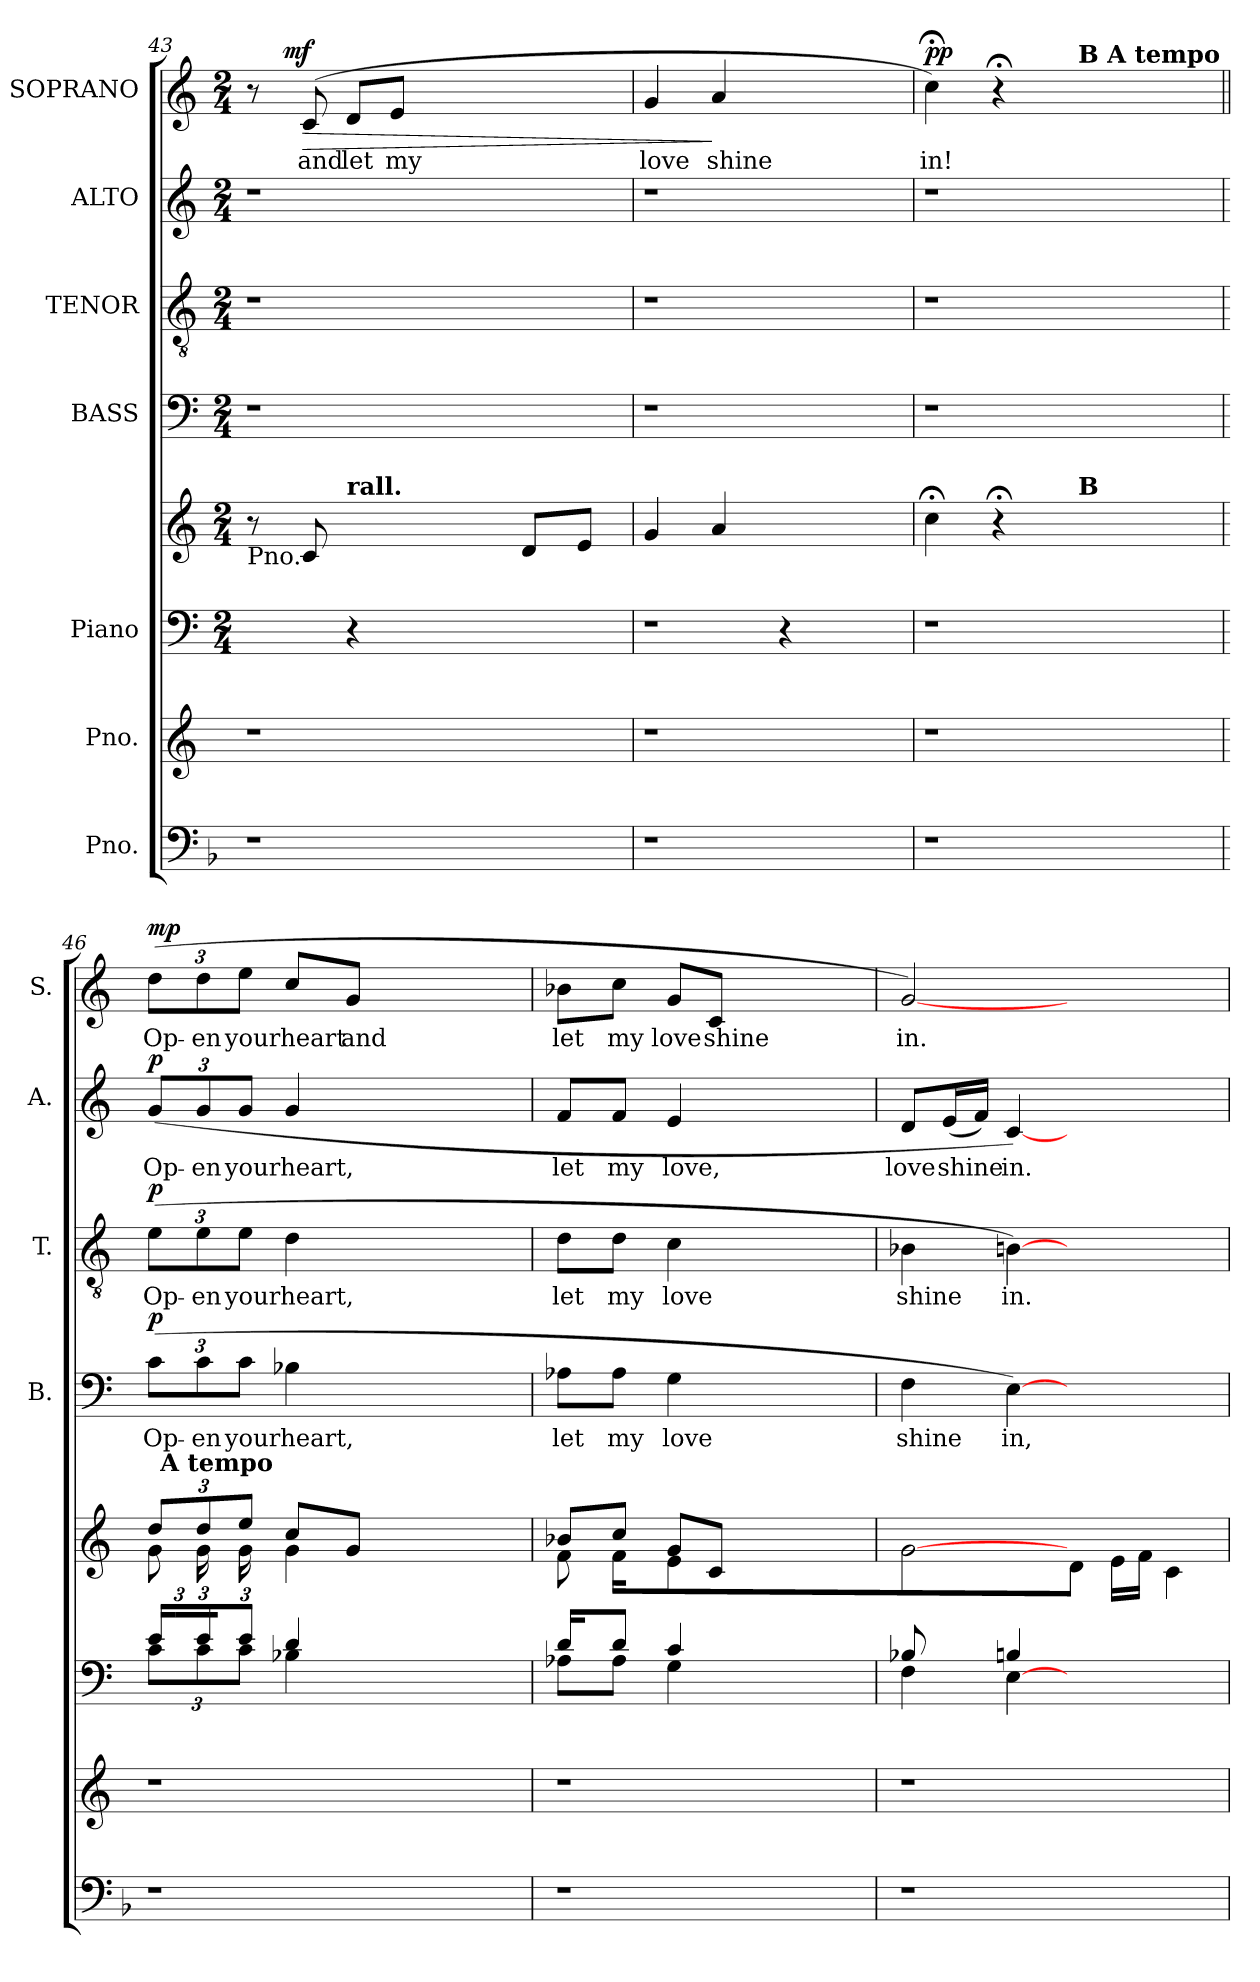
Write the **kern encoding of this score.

**kern	**kern	**kern	**kern	**kern	**text	**dynam	**kern	**text	**dynam	**kern	**text	**dynam	**kern	**text	**dynam
*part7	*part6	*part5	*part5	*part4	*part4	*part4	*part3	*part3	*part3	*part2	*part2	*part2	*part1	*part1	*part1
*staff8	*staff7	*staff6	*staff5	*staff4	*staff4	*staff4	*staff3	*staff3	*staff3	*staff2	*staff2	*staff2	*staff1	*staff1	*staff1
*I"Pno.	*I"Pno.	*I"Piano	*	*I"BASS	*	*	*I"TENOR	*	*	*I"ALTO	*	*	*I"SOPRANO	*	*
*	*	*	*	*I'B.	*	*	*I'T.	*	*	*I'A.	*	*	*I'S.	*	*
!!LO:PB:g=z
*clefF4	*clefG2	*clefF4	*clefG2	*clefF4	*	*	*clefGv2	*	*	*clefG2	*	*	*clefG2	*	*
*k[b-]	*	*	*	*	*	*	*	*	*	*	*	*	*	*	*
*F:	*	*	*	*	*	*	*	*	*	*	*	*	*	*	*
*	*	*M2/4	*M2/4	*M2/4	*	*	*M2/4	*	*	*M2/4	*	*	*M2/4	*	*
=43	=43	=43	=43	=43	=43	=43	=43	=43	=43	=43	=43	=43	=43	=43	=43
!	!	!	!	!LO:N:vis=1	!	!	!LO:N:vis=1	!	!	!LO:N:vis=1	!	!	!	!	!
*	*	*	*	*	*	*	*	*	*	*	*	*	*^	*	*
1r	1r	4ryy	8r	2r	.	.	2r	.	.	2r	.	.	8r	16.ryy	.	.
!	!	!	!	!	!	!	!	!	!	!	!	!	!	!	!	!LO:DY:a
.	.	.	.	.	.	.	.	.	.	.	.	.	.	2ryy	.	mf
!	!	!	!	!	!	!	!	!	!	!	!	!	!	!	!LO:LY:b:cj	!LO:HP:b
.	.	.	8c/	.	.	.	.	.	.	.	.	.	(>8c/	.	and	>
!	!	!	!LO:TX:a:B:t=rall.	!	!	!	!	!	!	!	!	!	!	!	!	!
!	!	!	!	!	!	!	!	!	!	!	!	!	!	!	!LO:LY:b:cj	!
.	.	4r	2ryy	.	.	.	.	.	.	.	.	.	8d/L	.	let	.
!	!	!	!	!	!	!	!	!	!	!	!	!	!	!	!LO:LY:b:cj	!
.	.	.	.	.	.	.	.	.	.	.	.	.	8e/J	.	my	.
.	.	2ryy	.	2ryy	.	.	2ryy	.	.	2ryy	.	.	2ryy	.	.	.
.	.	.	.	.	.	.	.	.	.	.	.	.	.	4ryy	.	.
.	.	.	8d/L	.	.	.	.	.	.	.	.	.	.	.	.	.
.	.	.	.	.	.	.	.	.	.	.	.	.	.	8ryy	.	.
.	.	.	8e/J	.	.	.	.	.	.	.	.	.	.	.	.	.
.	.	.	.	.	.	.	.	.	.	.	.	.	.	32ryy	.	.
!	!	!	!LO:TX:b:t=Pno.	!	!	!	!	!	!	!	!	!	!	!	!	!
=44	=44	=44	=44	=44	=44	=44	=44	=44	=44	=44	=44	=44	=44	=44	=44	=44
!	!	!LO:N:vis=1	!	!LO:N:vis=1	!	!	!LO:N:vis=1	!	!	!LO:N:vis=1	!	!	!	!	!LO:LY:b:cj	!
*	*	*	*	*	*	*	*	*	*	*	*	*	*v	*v	*	*
1r	1r	2r	4g/	2r	.	.	2r	.	.	2r	.	.	4g/	love	.
!	!	!	!	!	!	!	!	!	!	!	!	!	!	!LO:LY:b:cj	!
.	.	.	4a/	.	.	.	.	.	.	.	.	.	4a/	shine	]
.	.	4r	2ryy	2ryy	.	.	2ryy	.	.	2ryy	.	.	2ryy	.	.
.	.	4ryy	.	.	.	.	.	.	.	.	.	.	.	.	.
=45	=45	=45	=45	=45	=45	=45	=45	=45	=45	=45	=45	=45	=45	=45	=45
!	!	!LO:N:vis=1	!	!LO:N:vis=1	!	!	!LO:N:vis=1	!	!	!LO:N:vis=1	!	!	!	!LO:LY:b:cj	!LO:DY:a
*	*	*	*^	*	*	*	*	*	*	*	*	*	*^	*	*
1r	1r	2r	4cc;<\	4ryy	2r	.	.	2r	.	.	2r	.	.	4cc;<\)	4ryy	in!	pp
.	.	.	4r;<	8ryy	.	.	.	.	.	.	.	.	.	4r;<	8ryy	.	.
.	.	.	.	16ryy	.	.	.	.	.	.	.	.	.	.	16ryy	.	.
.	.	.	.	64ryy	.	.	.	.	.	.	.	.	.	.	64ryy	.	.
*	*	*	*	*	*	*	*	*	*	*	*	*	*	*MM56	*	*	*
!	!	!	!	!	!	!	!	!	!	!	!	!	!	!	!LO:TX:a:B:t=B A tempo	!	!
!	!	!	!	!LO:TX:a:B:t=B	!	!	!	!	!	!	!	!	!	!	!	!	!
.	.	.	.	2ryy	.	.	.	.	.	.	.	.	.	.	2ryy	.	.
.	.	2ryy	2ryy	.	2ryy	.	.	2ryy	.	.	2ryy	.	.	2ryy	.	.	.
.	.	.	.	32.ryy	.	.	.	.	.	.	.	.	.	.	32.ryy	.	.
*	*	*	*v	*v	*	*	*	*	*	*	*	*	*	*v	*v	*	*
=46	=46	=46	=46	=46	=46||	=46||	=46	=46||	=46||	=46	=46||	=46||	=46||	=46||	=46||
*	*	*^	*	*	*	*	*	*	*	*	*	*	*	*	*
*	*	*	*^	*	*	*	*	*	*	*	*	*	*	*	*	*
*	*	*	*	*Xbrackettup	*Xbrackettup	*	*	*	*	*	*	*	*	*	*	*	*
*	*	*	*	*	*^	*	*	*	*	*	*	*	*	*	*^	*	*
!	!	!	!	!	!	!	!	!LO:LY:b	!	!	!LO:LY:b	!	!	!	!	!	!	!	!
*	*	*	*	*	*	*	*	*	*	*	*	*	*	*	*	*v	*v	*	*
*	*	*	*	*	*	*	*	*	*	*	*	*	*Xbrackettup	*	*	*	*	*
*	*	*	*	*	*	*	*	*	*	*	*	*	*	*	*	*^	*	*
!	!	!	!	!	!	!	!	!	!LO:DY:a	!	!	!LO:DY:a	!	!LO:LY:b	!LO:DY:a	!	!	!LO:LY:b	!LO:DY:a
*	*	*	*	*	*	*^	*	*	*	*	*	*	*	*	*	*v	*v	*	*
1r	1r	24e/	4ryy	12c\L	12dd/L	12g\L	64ryy	(>12c\L	Op-	p	(>12e\L	Op-	p	(>12g/L	Op-	p	(>12dd\L	Op-	mp
*	*	*	*	*	*MM56	*	*	*	*	*	*	*	*	*	*	*	*	*	*
!	!	!	!	!	!	!	!LO:TX:a:B:t=A tempo	!	!	!	!	!	!	!	!	!	!	!	!
.	.	.	.	.	.	.	2ryy	.	.	.	.	.	.	.	.	.	.	.	.
.	.	24ryy	.	.	.	.	.	.	.	.	.	.	.	.	.	.	.	.	.
!	!	!	!	!	!	!	!	!	!LO:LY:b:rj	!	!	!LO:LY:b:rj	!	!	!LO:LY:b:rj	!	!	!LO:LY:b:rj	!
.	.	24e/	.	12c<\	12dd/	24g\	.	12c\	-en	.	12e\	-en	.	12g/	-en	.	12dd\	-en	.
.	.	24ryy	.	.	.	24ryy	.	.	.	.	.	.	.	.	.	.	.	.	.
!	!	!	!	!	!	!	!	!	!LO:LY:b:cj	!	!	!LO:LY:b:cj	!	!	!LO:LY:b:cj	!	!	!LO:LY:b:cj	!
.	.	12e/J	.	12c\J	12ee/J	24g\L	.	12c\J	your	.	12e\J	your	.	12g/J	your	.	12ee\J	your	.
.	.	.	.	.	.	24ryy	.	.	.	.	.	.	.	.	.	.	.	.	.
!	!	!	!	!	!	!	!	!	!LO:LY:b:cj	!	!	!LO:LY:b:cj	!	!	!LO:LY:b:cj	!	!	!LO:LY:b:cj	!
.	.	2ryy	4d/	4B-X\	8cc/L	4g\	.	4B-X\	heart,	.	4d\	heart,	.	4g/	heart,	.	8cc/L	heart	.
!	!	!	!	!	!	!	!	!	!	!	!	!	!	!	!	!	!	!LO:LY:b:cj	!
.	.	.	.	.	8g/J	.	.	.	.	.	.	.	.	.	.	.	8g/J	and	.
.	.	.	2ryy	2ryy	2ryy	2ryy	.	2ryy	.	.	2ryy	.	.	2ryy	.	.	2ryy	.	.
.	.	.	.	.	.	.	4ryy	.	.	.	.	.	.	.	.	.	.	.	.
.	.	4ryy	.	.	.	.	.	.	.	.	.	.	.	.	.	.	.	.	.
.	.	.	.	.	.	.	8...ryy	.	.	.	.	.	.	.	.	.	.	.	.
=47	=47	=47	=47	=47	=47	=47	=47	=47	=47	=47	=47	=47	=47	=47	=47	=47	=47	=47	=47
!	!	!	!	!	!	!	!	!	!LO:LY:b:cj	!	!	!LO:LY:b:cj	!	!	!LO:LY:b:cj	!	!	!LO:LY:b:cj	!
*	*	*	*	*	*	*v	*v	*	*	*	*	*	*	*	*	*	*	*	*
1r	1r	16d/	4ryy	8A-X\L	8b-X/L	8f\L	8A-X\L	let	.	8d\L	let	.	8f/L	let	.	8b-X\L	let	.
.	.	16ryy	.	.	.	.	.	.	.	.	.	.	.	.	.	.	.	.
!	!	!	!	!	!	!	!	!LO:LY:b:cj	!	!	!LO:LY:b:cj	!	!	!LO:LY:b:cj	!	!	!LO:LY:b:cj	!
.	.	8d/J	.	8A-\J	8cc/J	16f\L	8A-\J	my	.	8d\J	my	.	8f/J	my	.	8cc\J	my	.
.	.	.	.	.	.	16ryy	.	.	.	.	.	.	.	.	.	.	.	.
!	!	!	!	!	!	!	!	!LO:LY:b:cj	!	!	!LO:LY:b:cj	!	!	!LO:LY:b:cj	!	!	!LO:LY:b:cj	!
.	.	2ryy	4c/	4G\	8g/L	4e\	4G\	love	.	4c\	love	.	4e/	love,	.	8g/L	love	.
!	!	!	!	!	!	!	!	!	!	!	!	!	!	!	!	!	!LO:LY:b:cj	!
.	.	.	.	.	8c/J	.	.	.	.	.	.	.	.	.	.	8c/J	shine	.
.	.	.	2ryy	2ryy	2ryy	2ryy	2ryy	.	.	2ryy	.	.	2ryy	.	.	2ryy	.	.
.	.	4ryy	.	.	.	.	.	.	.	.	.	.	.	.	.	.	.	.
*	*	*	*	*	*v	*v	*	*	*	*	*	*	*	*	*	*	*	*
=48	=48	=48	=48	=48	=48	=48	=48	=48	=48	=48	=48	=48	=48	=48	=48	=48	=48
!	!	!	!	!	!	!	!LO:LY:b:cj	!	!	!LO:LY:b:cj	!	!	!LO:LY:b:cj	!	!	!LO:LY:b:cj	!
1r	1r	8B-X/L	4ryy	4F\	[>2g/	4F\	shine	.	4B-X\	shine	.	8d/L	love	.	[<2g/)	in.	.
!	!	!	!	!	!	!	!	!	!	!	!	!	!LO:LY:b	!	!	!	!
.	.	2ryy	.	.	.	.	.	.	.	.	.	(<16e/	shine	.	.	.	.
.	.	.	.	.	.	.	.	.	.	.	.	16f/J)	.	.	.	.	.
!	!	!	!	!	!	!	!LO:LY:b:cj	!	!	!LO:LY:b:cj	!	!	!LO:LY:b:cj	!	!	!	!
.	.	.	4Bn/	[<4E\	.	[>4E\)	in,	.	[>4Bn\)	in.	.	[<4c/)	in.	.	.	.	.
.	.	.	2ryy	2ryy	8d\J	2ryy	.	.	2ryy	.	.	2ryy	.	.	2ryy	.	.
.	.	4.ryy	.	.	16e\L	.	.	.	.	.	.	.	.	.	.	.	.
.	.	.	.	.	16f\J	.	.	.	.	.	.	.	.	.	.	.	.
.	.	.	.	.	4c\	.	.	.	.	.	.	.	.	.	.	.	.
*	*	*v	*v	*v	*	*	*	*	*	*	*	*	*	*	*	*	*
=	=	=	=	=	=	=	=	=	=	=	=	=	=	=	=
*-	*-	*-	*-	*-	*-	*-	*-	*-	*-	*-	*-	*-	*-	*-	*-
